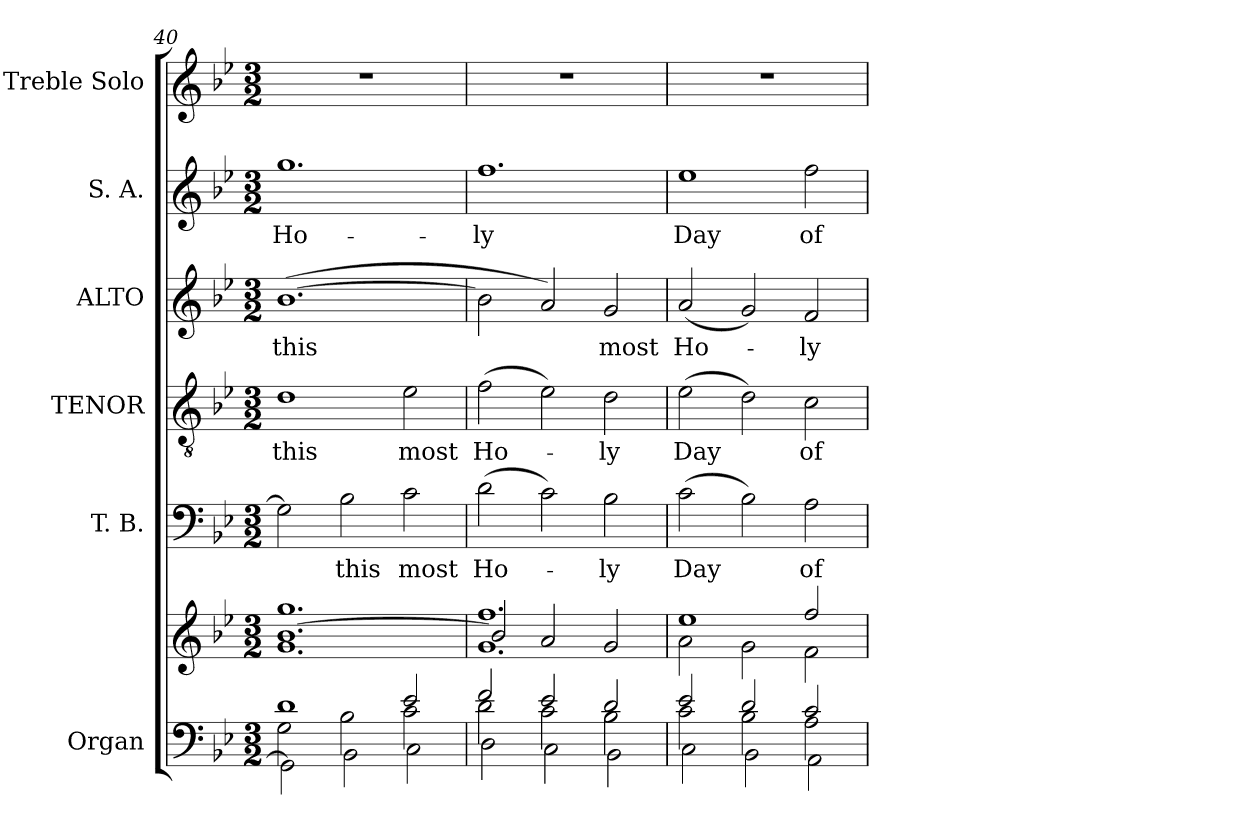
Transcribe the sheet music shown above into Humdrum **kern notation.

**kern	**kern	**kern	**text	**kern	**text	**kern	**text	**kern	**text	**kern
*part6	*part6	*part5	*part5	*part4	*part4	*part3	*part3	*part2	*part2	*part1
*staff7	*staff6	*staff5	*staff5	*staff4	*staff4	*staff3	*staff3	*staff2	*staff2	*staff1
*I"Organ	*	*I"T. B.	*	*I"TENOR	*	*I"ALTO	*	*I"S. A.	*	*I"Treble Solo
*I'Org.	*	*I'B.	*	*I'T.	*	*I'A.	*	*I'S.	*	*I'Tr. Solo
*clefF4	*clefG2	*clefF4	*	*clefGv2	*	*clefG2	*	*clefG2	*	*clefG2
*	*	*	*	*ITrd7c12	*	*	*	*	*	*
*k[b-e-]	*k[b-e-]	*k[b-e-]	*	*k[b-e-]	*	*k[b-e-]	*	*k[b-e-]	*	*k[b-e-]
*g:	*g:	*g:	*	*g:	*	*g:	*	*g:	*	*g:
*M3/2	*M3/2	*M3/2	*	*M3/2	*	*M3/2	*	*M3/2	*	*M3/2
=40	=40	=40	=40	=40	=40	=40	=40	=40	=40	=40
*^	*^	*	*	*	*	*	*	*	*	*
*	*^	*	*^	*	*	*	*	*	*	*	*	*
!	!	!	!	!	!	!	!	!	!LO:LY:b:color=#000000	!	!	!	!	!
!	!	!	!	!	!	!	!	!	!	!	!LO:LY:b:color=#000000	!	!	!
!	!	!	!	!	!	!	!	!	!	!	!	!	!LO:LY:b:color=#000000	!LO:N:vis=1
1di	2Gi\	2GGi\]	1.ggi	1.gi	[1.b-i	2Gi\]	.	1Di	this	([1.b-i	this	1.ggi	Ho-	1.r
!	!	!	!	!	!	!	!LO:LY:b:color=#000000	!	!	!	!	!	!	!
.	2B-i\	2BB-i\	.	.	.	2B-i\	this	.	.	.	.	.	.	.
!	!	!	!	!	!	!	!LO:LY:b:color=#000000	!	!	!	!	!	!	!
!	!	!	!	!	!	!	!	!	!LO:LY:b:color=#000000	!	!	!	!	!
2e-i/	2ci\	2Ci\	.	.	.	2ci\	most	2E-i\	most	.	.	.	.	.
=41	=41	=41	=41	=41	=41	=41	=41	=41	=41	=41	=41	=41	=41	=41
!	!	!	!	!	!	!	!LO:LY:b:color=#000000	!	!	!	!	!	!	!
!	!	!	!	!	!	!	!	!	!LO:LY:b:color=#000000	!	!	!	!	!
!	!	!	!	!	!	!	!	!	!	!	!	!	!LO:LY:b:color=#000000	!LO:N:vis=1
2fi/	2di\	2Di\	1.ffi	1.gi	2b-i/]	(2di\	Ho-	(2Fi\	Ho-	2b-i\]	.	1.ffi	-ly	1.r
2e-i/	2ci\	2Ci\	.	.	2ai/	2ci\)	.	2E-i\)	.	2ai/)	.	.	.	.
!	!	!	!	!	!	!	!LO:LY:b:color=#000000	!	!	!	!	!	!	!
!	!	!	!	!	!	!	!	!	!LO:LY:b:color=#000000	!	!	!	!	!
!	!	!	!	!	!	!	!	!	!	!	!LO:LY:b:color=#000000	!	!	!
2di/	2B-i\	2BB-i\	.	.	2gi/	2B-i\	-ly	2Di\	-ly	2gi/	most	.	.	.
*	*	*	*	*v	*v	*	*	*	*	*	*	*	*	*
=42	=42	=42	=42	=42	=42	=42	=42	=42	=42	=42	=42	=42	=42
*	*	*	*	*^	*	*	*	*	*	*	*	*	*
!	!	!	!	!	!	!	!LO:LY:b:color=#000000	!	!	!	!	!	!	!
*	*	*	*	*v	*v	*	*	*	*	*	*	*	*	*
*	*	*	*	*^	*	*	*	*	*	*	*	*	*
!	!	!	!	!	!	!	!	!	!LO:LY:b:color=#000000	!	!	!	!	!
*	*	*	*	*v	*v	*	*	*	*	*	*	*	*	*
*	*	*	*	*^	*	*	*	*	*	*	*	*	*
!	!	!	!	!	!	!	!	!	!	!	!LO:LY:b:color=#000000	!	!	!
*	*	*	*	*v	*v	*	*	*	*	*	*	*	*	*
*	*	*	*	*^	*	*	*	*	*	*	*	*	*
!	!	!	!	!	!	!	!	!	!	!	!	!	!LO:LY:b:color=#000000	!LO:N:vis=1
*	*	*	*	*v	*v	*	*	*	*	*	*	*	*	*
2e-i/	2ci\	2Ci\	1ee-i	2ai\	(2ci\	Day	(2E-i\	Day	(2ai/	Ho-	1ee-i	Day	1.r
2di/	2B-i\	2BB-i\	.	2gi\	2B-i\)	.	2Di\)	.	2gi/)	.	.	.	.
!	!	!	!	!	!	!LO:LY:b:color=#000000	!	!	!	!	!	!	!
!	!	!	!	!	!	!	!	!LO:LY:b:color=#000000	!	!	!	!	!
!	!	!	!	!	!	!	!	!	!	!LO:LY:b:color=#000000	!	!	!
!	!	!	!	!	!	!	!	!	!	!	!	!LO:LY:b:color=#000000	!
2ci/	2Ai\	2AAi\	2ffi/	2fi\	2Ai\	of	2Ci\	of	2fi/	-ly	2ffi\	of	.
*v	*v	*v	*	*	*	*	*	*	*	*	*	*	*
*	*v	*v	*	*	*	*	*	*	*	*	*
=	=	=	=	=	=	=	=	=	=	=
*-	*-	*-	*-	*-	*-	*-	*-	*-	*-	*-
